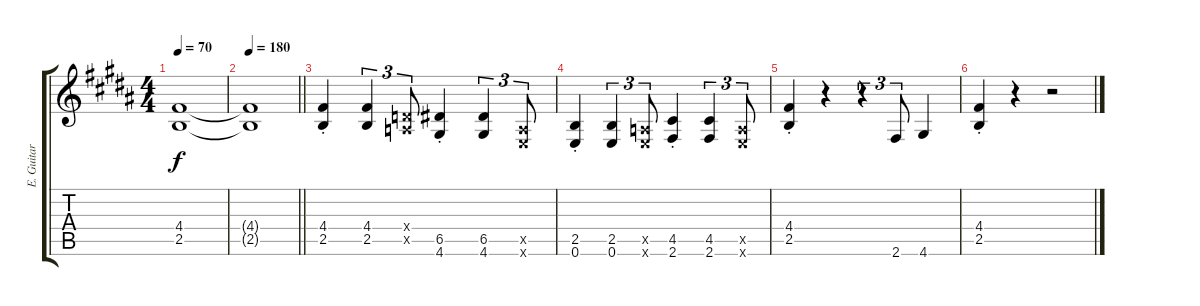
\track ("E. Guitar I" "E. Guitar ") {instrument overdrivenguitar}
\staff {score tabs}
\tuning (E4 B3 G3 D3 A2 E2) {hide}
\ts (4 4)
\tempo 70
\clef g2
\ks b
(4.4 2.5).1{dy f} |
\tempo 180
\barLineRight lightlight
(4.4{t} 2.5{t}).1 |
(4.4{st} 2.5{st}).4 (4.4 2.5).4{tu (3 2)} (0.4{x} 0.5{x}).8{tu (3 2)} (6.5{st} 4.6{st}).4 (6.5 4.6).4{tu (3 2)} (0.5{x} 0.6{x}).8{tu (3 2)} |
(2.5{st} 0.6{st}).4 (2.5 0.6).4{tu (3 2)} (0.5{x} 0.6{x}).8{tu (3 2)} (4.5{st} 2.6{st}).4 (4.5 2.6).4{tu (3 2)} (0.5{x} 0.6{x}).8{tu (3 2)} |
(4.4{st} 2.5{st}).4 r.4 r.4{tu (3 2)} 2.6.8{tu (3 2)} 4.6.4 |
(4.4{st} 2.5{st}).4 r.4 r.2
